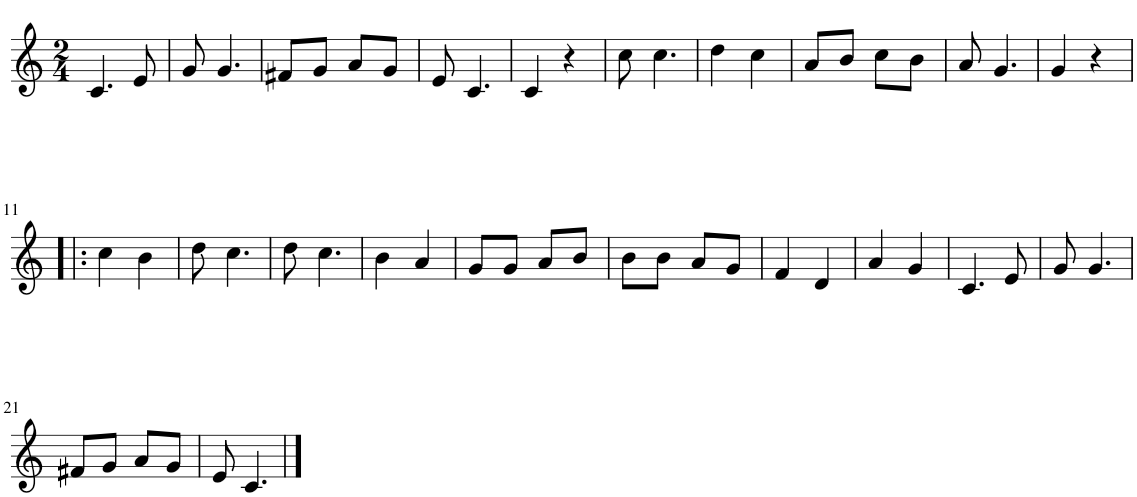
**kern
*part1
*staff1
*I"Voice
*clefG2
*k[]
*M2/4
=1
4.c/
8e/
=2
8g/
4.g/
=3
8f#X/L
8g/J
8a/L
8g/J
=4
8e/
4.c/
=5
4c/
4r
=6
8cc\
4.cc\
=7
4dd\
4cc\
=8
8a/L
8b/J
8cc\L
8b\J
=9
8a/
4.g/
=10
4g/
4r
!!LO:LB:g=z
=11!|:
4cc\
4b\
=12
8dd\
4.cc\
=13
8dd\
4.cc\
=14
4b\
4a/
=15
8g/L
8g/J
8a/L
8b/J
=16
8b\L
8b\J
8a/L
8g/J
=17
4f/
4d/
=18
4a/
4g/
=19
4.c/
8e/
=20
8g/
4.g/
!!LO:LB:g=z
=21
8f#X/L
8g/J
8a/L
8g/J
=22
8e/
4.c/
==
*-
